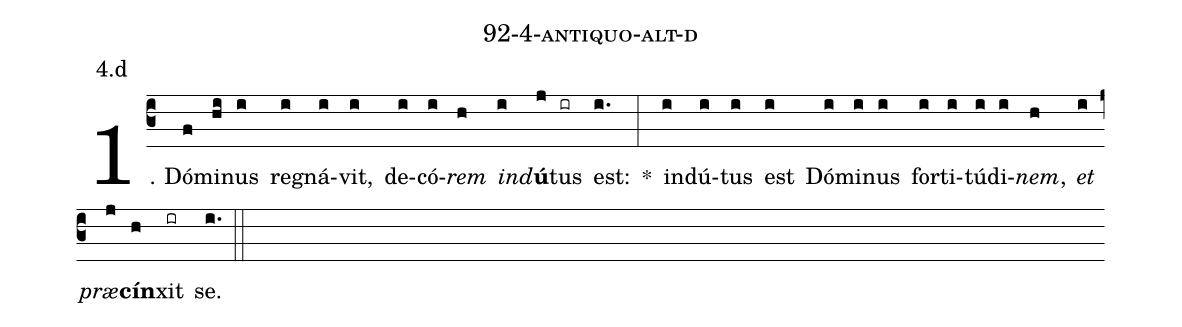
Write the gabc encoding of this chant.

name: 92-4-antiquo-alt-d;
annotation: 4.d;
%%
(c3)1. Dó(f)mi(hi)nus(i) re(i)gná(i)vit,(i) de(i)có(i)<i>rem</i>(h) <i>ind</i>(i)<b>ú</b>(j)tus(ir) est:(i.) *(:) ind(i)ú(i)tus(i) est(i) Dó(i)mi(i)nus(i) for(i)ti(i)tú(i)di(i)<i>nem</i>,(h) <i>et</i>(i) <i>præ</i>(j)<b>cín</b>(h)xit(ir) se.(i.) (::)
